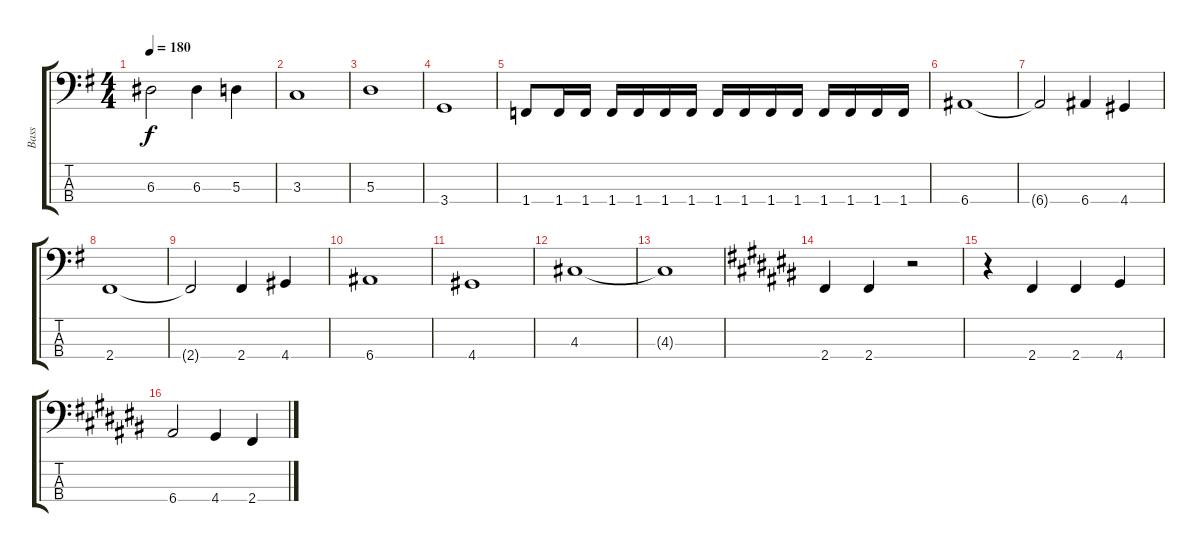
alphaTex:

\track ("Bass" "Bass") {instrument electricbassfinger}
\staff {score tabs}
\tuning (G2 D2 A1 E1) {hide}
\ts (4 4)
\tempo 180
\clef f4
\ks eminor
6.3{t}.2{dy f} 6.3.4 5.3.4 |
3.3.1 |
5.3.1 |
3.4.1 |
1.4.8 1.4.16 1.4.16 1.4.16 1.4.16 1.4.16 1.4.16 1.4.16 1.4.16 1.4.16 1.4.16 1.4.16 1.4.16 1.4.16 1.4.16 |
\section ("" "")
6.4.1 |
6.4{t}.2 6.4.4 4.4.4 |
2.4.1 |
2.4{t}.2 2.4.4 4.4.4 |
6.4.1 |
4.4.1 |
4.3.1 |
4.3{t}.1 |
\section ("" "")
\ks a#minor
2.4.4 2.4.4 r.2 |
r.4 2.4.4 2.4.4 4.4.4 |
6.4.2 4.4.4 2.4.4
